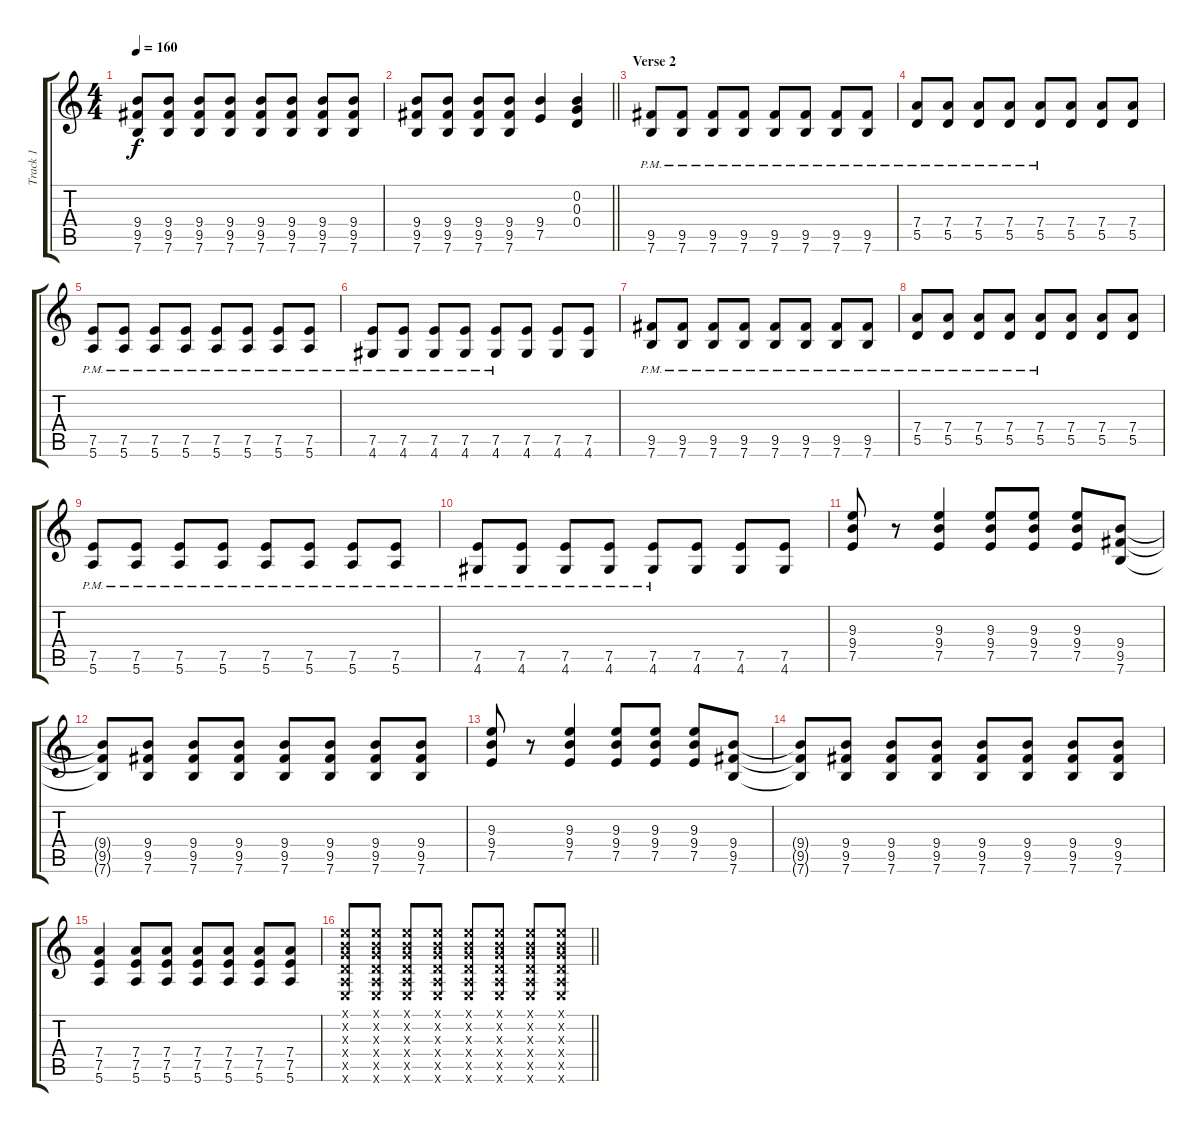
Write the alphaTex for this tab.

\track ("Track 1" "Track 1") {instrument overdrivenguitar}
\staff {score tabs}
\tuning (E4 B3 G3 D3 A2 E2) {hide}
\ts (4 4)
\tempo 160
\clef g2
\ks c
(9.4 9.5 7.6).8{dy f} (9.4 9.5 7.6).8 (9.4 9.5 7.6).8 (9.4 9.5 7.6).8 (9.4 9.5 7.6).8 (9.4 9.5 7.6).8 (9.4 9.5 7.6).8 (9.4 9.5 7.6).8 |
\barLineRight lightlight
(9.4 9.5 7.6).8 (9.4 9.5 7.6).8 (9.4 9.5 7.6).8 (9.4 9.5 7.6).8 (9.4 7.5).4 (0.2 0.3 0.4).4 |
\section ("" "Verse 2")
(9.5{pm} 7.6{pm}).8 (9.5{pm} 7.6{pm}).8 (9.5{pm} 7.6{pm}).8 (9.5{pm} 7.6{pm}).8 (9.5{pm} 7.6{pm}).8 (9.5{pm} 7.6{pm}).8 (9.5{pm} 7.6{pm}).8 (9.5{pm} 7.6{pm}).8 |
(7.4{pm} 5.5{pm}).8 (7.4{pm} 5.5{pm}).8 (7.4{pm} 5.5{pm}).8 (7.4{pm} 5.5{pm}).8 (7.4{pm} 5.5{pm}).8 (7.4 5.5).8 (7.4 5.5).8 (7.4 5.5).8 |
(7.5{pm} 5.6{pm}).8 (7.5{pm} 5.6{pm}).8 (7.5{pm} 5.6{pm}).8 (7.5{pm} 5.6{pm}).8 (7.5{pm} 5.6{pm}).8 (7.5{pm} 5.6{pm}).8 (7.5{pm} 5.6{pm}).8 (7.5{pm} 5.6{pm}).8 |
(7.5{pm} 4.6{pm}).8 (7.5{pm} 4.6{pm}).8 (7.5{pm} 4.6{pm}).8 (7.5{pm} 4.6{pm}).8 (7.5{pm} 4.6{pm}).8 (7.5 4.6).8 (7.5 4.6).8 (7.5 4.6).8 |
(9.5{pm} 7.6{pm}).8 (9.5{pm} 7.6{pm}).8 (9.5{pm} 7.6{pm}).8 (9.5{pm} 7.6{pm}).8 (9.5{pm} 7.6{pm}).8 (9.5{pm} 7.6{pm}).8 (9.5{pm} 7.6{pm}).8 (9.5{pm} 7.6{pm}).8 |
(7.4{pm} 5.5{pm}).8 (7.4{pm} 5.5{pm}).8 (7.4{pm} 5.5{pm}).8 (7.4{pm} 5.5{pm}).8 (7.4{pm} 5.5{pm}).8 (7.4 5.5).8 (7.4 5.5).8 (7.4 5.5).8 |
(7.5{pm} 5.6{pm}).8 (7.5{pm} 5.6{pm}).8 (7.5{pm} 5.6{pm}).8 (7.5{pm} 5.6{pm}).8 (7.5{pm} 5.6{pm}).8 (7.5{pm} 5.6{pm}).8 (7.5{pm} 5.6{pm}).8 (7.5{pm} 5.6{pm}).8 |
(7.5{pm} 4.6{pm}).8 (7.5{pm} 4.6{pm}).8 (7.5{pm} 4.6{pm}).8 (7.5{pm} 4.6{pm}).8 (7.5{pm} 4.6{pm}).8 (7.5 4.6).8 (7.5 4.6).8 (7.5 4.6).8 |
(9.3 9.4 7.5).8 r.8 (9.3 9.4 7.5).4 (9.3 9.4 7.5).8 (9.3 9.4 7.5).8 (9.3 9.4 7.5).8 (9.4 9.5 7.6).8 |
(9.4{t} 9.5{t} 7.6{t}).8 (9.4 9.5 7.6).8 (9.4 9.5 7.6).8 (9.4 9.5 7.6).8 (9.4 9.5 7.6).8 (9.4 9.5 7.6).8 (9.4 9.5 7.6).8 (9.4 9.5 7.6).8 |
(9.3 9.4 7.5).8 r.8 (9.3 9.4 7.5).4 (9.3 9.4 7.5).8 (9.3 9.4 7.5).8 (9.3 9.4 7.5).8 (9.4 9.5 7.6).8 |
(9.4{t} 9.5{t} 7.6{t}).8 (9.4 9.5 7.6).8 (9.4 9.5 7.6).8 (9.4 9.5 7.6).8 (9.4 9.5 7.6).8 (9.4 9.5 7.6).8 (9.4 9.5 7.6).8 (9.4 9.5 7.6).8 |
(7.4 7.5 5.6).4 (7.4 7.5 5.6).8 (7.4 7.5 5.6).8 (7.4 7.5 5.6).8 (7.4 7.5 5.6).8 (7.4 7.5 5.6).8 (7.4 7.5 5.6).8 |
\barLineRight lightlight
(0.1{x} 0.2{x} 0.3{x} 0.4{x} 0.5{x} 0.6{x}).8 (0.1{x} 0.2{x} 0.3{x} 0.4{x} 0.5{x} 0.6{x}).8 (0.1{x} 0.2{x} 0.3{x} 0.4{x} 0.5{x} 0.6{x}).8 (0.1{x} 0.2{x} 0.3{x} 0.4{x} 0.5{x} 0.6{x}).8 (0.1{x} 0.2{x} 0.3{x} 0.4{x} 0.5{x} 0.6{x}).8 (0.1{x} 0.2{x} 0.3{x} 0.4{x} 0.5{x} 0.6{x}).8 (0.1{x} 0.2{x} 0.3{x} 0.4{x} 0.5{x} 0.6{x}).8 (0.1{x} 0.2{x} 0.3{x} 0.4{x} 0.5{x} 0.6{x}).8
